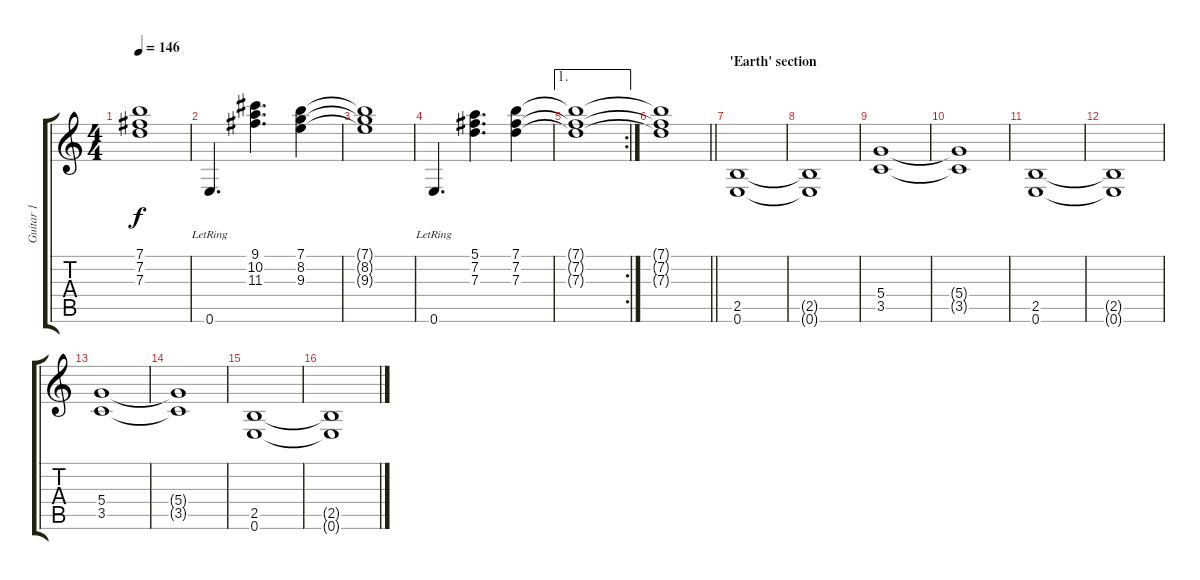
\track ("Guitar 1" "Guitar 1") {instrument overdrivenguitar}
\staff {score tabs}
\tuning (E4 B3 G3 D3 A2 E2) {hide}
\ts (4 4)
\tempo 146
\clef g2
\ks c
(7.1{t} 7.2{t} 7.3{t}).1{dy f} |
0.6{lr}.4{d} (9.1 10.2 11.3).4{d} (7.1 8.2 9.3).4 |
(7.1{t} 8.2{t} 9.3{t}).1 |
0.6{lr}.4{d} (5.1 7.2 7.3).4{d} (7.1 7.2 7.3).4 |
\ae 1
\rc 2
(7.1{t} 7.2{t} 7.3{t}).1 |
\barLineRight lightlight
(7.1{t} 7.2{t} 7.3{t}).1 |
\section ("" "'Earth' section")
(2.5 0.6).1 |
(2.5{t} 0.6{t}).1 |
(5.4 3.5).1 |
(5.4{t} 3.5{t}).1 |
(2.5 0.6).1 |
(2.5{t} 0.6{t}).1 |
(5.4 3.5).1 |
(5.4{t} 3.5{t}).1 |
(2.5 0.6).1 |
(2.5{t} 0.6{t}).1
